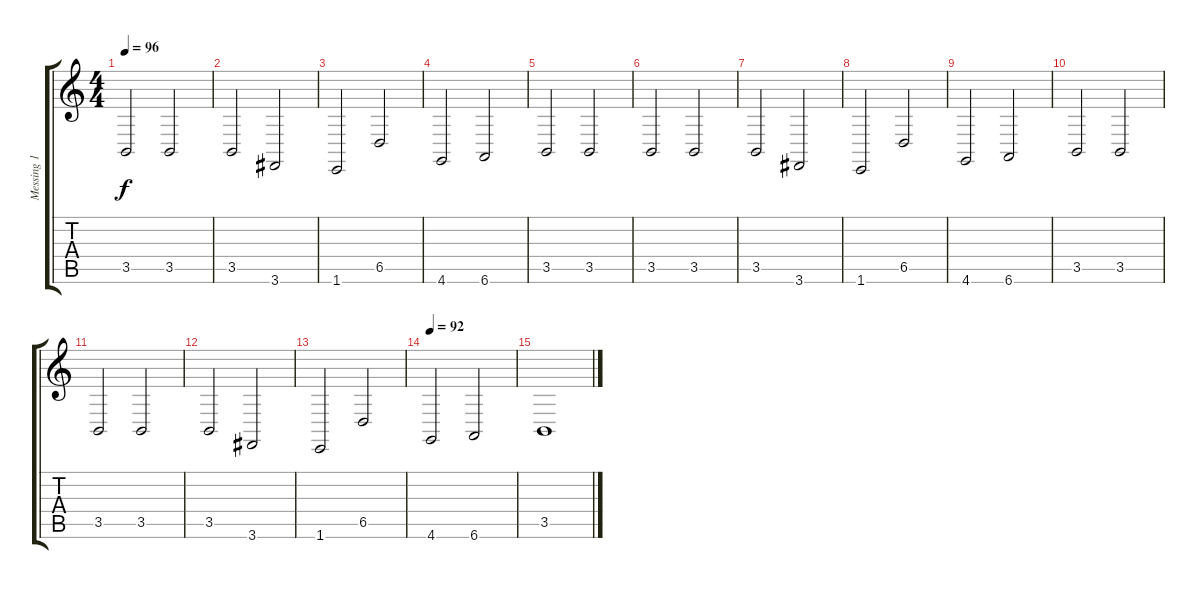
\track ("Messing 1" "Messing 1") {instrument brasssection}
\staff {score tabs}
\tuning (Eb4 Bb3 Gb3 Db3 Ab2 Eb2) {hide}
\ts (4 4)
\tempo 96
\clef g2
\ks c
3.5.2{dy f} 3.5.2 |
3.5.2 3.6.2 |
1.6.2 6.5.2 |
4.6.2 6.6.2 |
3.5.2 3.5.2 |
3.5.2 3.5.2 |
3.5.2 3.6.2 |
1.6.2 6.5.2 |
4.6.2 6.6.2 |
3.5.2 3.5.2 |
3.5.2 3.5.2 |
3.5.2 3.6.2 |
1.6.2 6.5.2 |
\tempo 92
4.6.2 6.6.2 |
3.5.1
